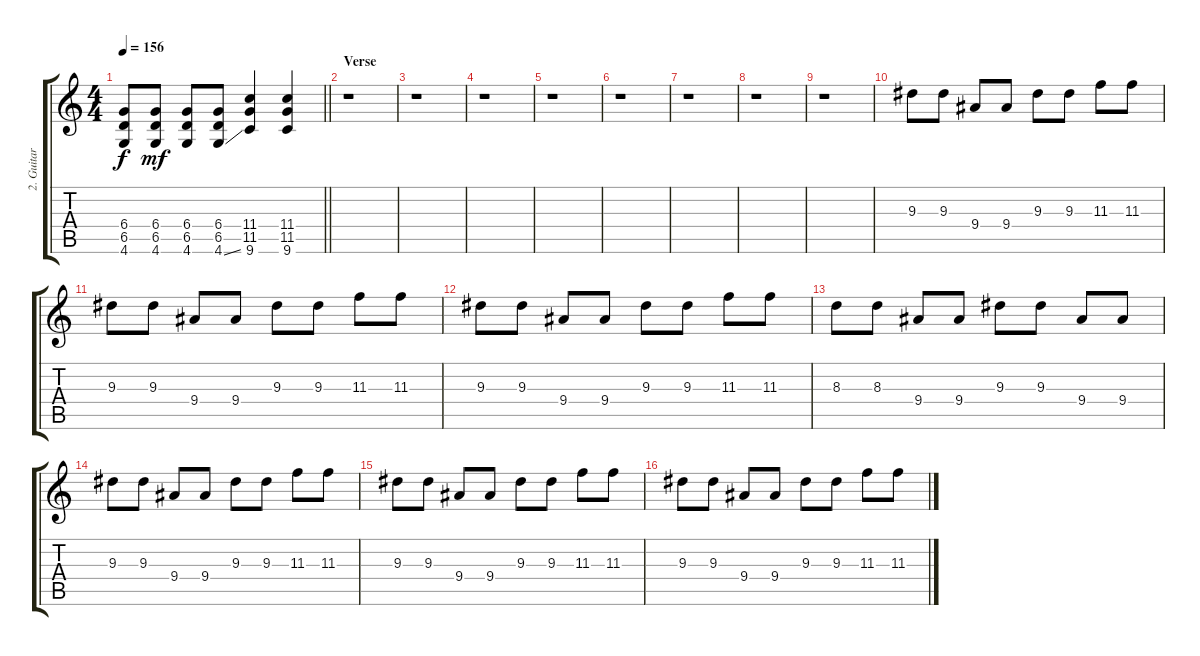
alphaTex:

\track ("2. Guitar" "2. Guitar") {instrument distortionguitar}
\staff {score tabs}
\tuning (Eb4 Bb3 Gb3 Db3 Ab2 Eb2) {hide}
\ts (4 4)
\tempo 156
\clef g2
\barLineRight lightlight
\ks c
(6.4{t} 6.5{t} 4.6{t}).8{dy f} (6.4 6.5 4.6).8{dy mf} (6.4 6.5 4.6).8 (6.4 6.5 4.6{ss}).8 (11.4 11.5 9.6).4 (11.4 11.5 9.6).4 |
\section ("" "Verse")
r.1 |
r.1 |
r.1 |
r.1 |
r.1 |
r.1 |
r.1 |
r.1 |
9.3.8 9.3.8 9.4.8 9.4.8 9.3.8 9.3.8 11.3.8 11.3.8 |
9.3.8 9.3.8 9.4.8 9.4.8 9.3.8 9.3.8 11.3.8 11.3.8 |
9.3.8 9.3.8 9.4.8 9.4.8 9.3.8 9.3.8 11.3.8 11.3.8 |
8.3.8 8.3.8 9.4.8 9.4.8 9.3.8 9.3.8 9.4.8 9.4.8 |
9.3.8 9.3.8 9.4.8 9.4.8 9.3.8 9.3.8 11.3.8 11.3.8 |
9.3.8 9.3.8 9.4.8 9.4.8 9.3.8 9.3.8 11.3.8 11.3.8 |
9.3.8 9.3.8 9.4.8 9.4.8 9.3.8 9.3.8 11.3.8 11.3.8
